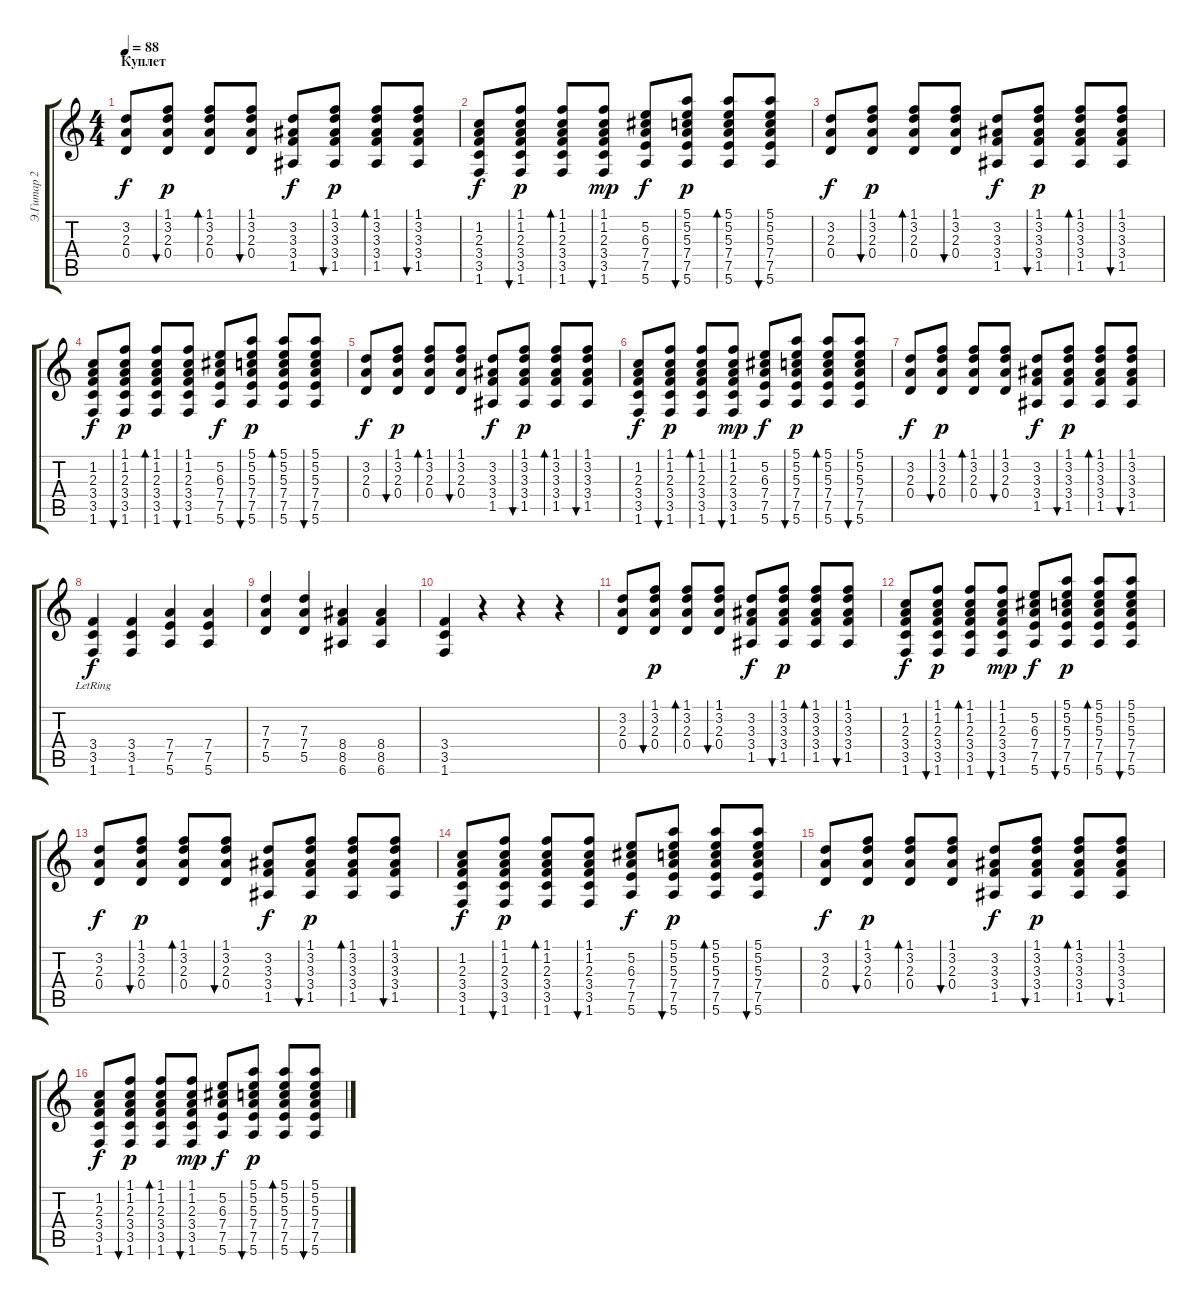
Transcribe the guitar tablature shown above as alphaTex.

\track ("Э.Гитар 2" "Э.Гитар 2") {instrument distortionguitar}
\staff {score tabs}
\tuning (E4 B3 G3 D3 A2 E2) {hide}
\ts (4 4)
\section ("" "Куплет")
\tempo 88
\clef g2
\ks c
(3.2 2.3 0.4).8{dy f instrument acousticguitarsteel} (1.1 3.2 2.3 0.4).8{bu 30 dy p} (1.1 3.2 2.3 0.4).8{bd 30} (1.1 3.2 2.3 0.4).8{bu 30} (3.2 3.3 3.4 1.5).8{dy f} (1.1 3.2 3.3 3.4 1.5).8{bu 30 dy p} (1.1 3.2 3.3 3.4 1.5).8{bd 30} (1.1 3.2 3.3 3.4 1.5).8{bu 30} |
(1.2 2.3 3.4 3.5 1.6).8{dy f} (1.1 1.2 2.3 3.4 3.5 1.6).8{bu 30 dy p} (1.1 1.2 2.3 3.4 3.5 1.6).8{bd 30} (1.1 1.2 2.3 3.4 3.5 1.6).8{bu 30 dy mp} (5.2 6.3 7.4 7.5 5.6).8{dy f} (5.1 5.2 5.3 7.4 7.5 5.6).8{bu 30 dy p} (5.1 5.2 5.3 7.4 7.5 5.6).8{bd 30} (5.1 5.2 5.3 7.4 7.5 5.6).8{bu 30} |
(3.2 2.3 0.4).8{dy f} (1.1 3.2 2.3 0.4).8{bu 30 dy p} (1.1 3.2 2.3 0.4).8{bd 30} (1.1 3.2 2.3 0.4).8{bu 30} (3.2 3.3 3.4 1.5).8{dy f} (1.1 3.2 3.3 3.4 1.5).8{bu 30 dy p} (1.1 3.2 3.3 3.4 1.5).8{bd 30} (1.1 3.2 3.3 3.4 1.5).8{bu 30} |
(1.2 2.3 3.4 3.5 1.6).8{dy f} (1.1 1.2 2.3 3.4 3.5 1.6).8{bu 30 dy p} (1.1 1.2 2.3 3.4 3.5 1.6).8{bd 30} (1.1 1.2 2.3 3.4 3.5 1.6).8{bu 30} (5.2 6.3 7.4 7.5 5.6).8{dy f} (5.1 5.2 5.3 7.4 7.5 5.6).8{bu 30 dy p} (5.1 5.2 5.3 7.4 7.5 5.6).8{bd 30} (5.1 5.2 5.3 7.4 7.5 5.6).8{bu 30} |
(3.2 2.3 0.4).8{dy f instrument acousticguitarsteel} (1.1 3.2 2.3 0.4).8{bu 30 dy p} (1.1 3.2 2.3 0.4).8{bd 30} (1.1 3.2 2.3 0.4).8{bu 30} (3.2 3.3 3.4 1.5).8{dy f} (1.1 3.2 3.3 3.4 1.5).8{bu 30 dy p} (1.1 3.2 3.3 3.4 1.5).8{bd 30} (1.1 3.2 3.3 3.4 1.5).8{bu 30} |
(1.2 2.3 3.4 3.5 1.6).8{dy f} (1.1 1.2 2.3 3.4 3.5 1.6).8{bu 30 dy p} (1.1 1.2 2.3 3.4 3.5 1.6).8{bd 30} (1.1 1.2 2.3 3.4 3.5 1.6).8{bu 30 dy mp} (5.2 6.3 7.4 7.5 5.6).8{dy f} (5.1 5.2 5.3 7.4 7.5 5.6).8{bu 30 dy p} (5.1 5.2 5.3 7.4 7.5 5.6).8{bd 30} (5.1 5.2 5.3 7.4 7.5 5.6).8{bu 30} |
(3.2 2.3 0.4).8{dy f} (1.1 3.2 2.3 0.4).8{bu 30 dy p} (1.1 3.2 2.3 0.4).8{bd 30} (1.1 3.2 2.3 0.4).8{bu 30} (3.2 3.3 3.4 1.5).8{dy f} (1.1 3.2 3.3 3.4 1.5).8{bu 30 dy p} (1.1 3.2 3.3 3.4 1.5).8{bd 30} (1.1 3.2 3.3 3.4 1.5).8{bu 30} |
(3.4 3.5 1.6{lr}).4{dy f instrument distortionguitar} (3.4 3.5 1.6).4 (7.4 7.5 5.6).4 (7.4 7.5 5.6).4 |
(7.3 7.4 5.5).4 (7.3 7.4 5.5).4 (8.4 8.5 6.6).4 (8.4 8.5 6.6).4 |
(3.4 3.5 1.6).4 r.4 r.4 r.4 |
(3.2 2.3 0.4).8{instrument acousticguitarsteel} (1.1 3.2 2.3 0.4).8{bu 30 dy p} (1.1 3.2 2.3 0.4).8{bd 30} (1.1 3.2 2.3 0.4).8{bu 30} (3.2 3.3 3.4 1.5).8{dy f} (1.1 3.2 3.3 3.4 1.5).8{bu 30 dy p} (1.1 3.2 3.3 3.4 1.5).8{bd 30} (1.1 3.2 3.3 3.4 1.5).8{bu 30} |
(1.2 2.3 3.4 3.5 1.6).8{dy f} (1.1 1.2 2.3 3.4 3.5 1.6).8{bu 30 dy p} (1.1 1.2 2.3 3.4 3.5 1.6).8{bd 30} (1.1 1.2 2.3 3.4 3.5 1.6).8{bu 30 dy mp} (5.2 6.3 7.4 7.5 5.6).8{dy f} (5.1 5.2 5.3 7.4 7.5 5.6).8{bu 30 dy p} (5.1 5.2 5.3 7.4 7.5 5.6).8{bd 30} (5.1 5.2 5.3 7.4 7.5 5.6).8{bu 30} |
(3.2 2.3 0.4).8{dy f} (1.1 3.2 2.3 0.4).8{bu 30 dy p} (1.1 3.2 2.3 0.4).8{bd 30} (1.1 3.2 2.3 0.4).8{bu 30} (3.2 3.3 3.4 1.5).8{dy f} (1.1 3.2 3.3 3.4 1.5).8{bu 30 dy p} (1.1 3.2 3.3 3.4 1.5).8{bd 30} (1.1 3.2 3.3 3.4 1.5).8{bu 30} |
(1.2 2.3 3.4 3.5 1.6).8{dy f} (1.1 1.2 2.3 3.4 3.5 1.6).8{bu 30 dy p} (1.1 1.2 2.3 3.4 3.5 1.6).8{bd 30} (1.1 1.2 2.3 3.4 3.5 1.6).8{bu 30} (5.2 6.3 7.4 7.5 5.6).8{dy f} (5.1 5.2 5.3 7.4 7.5 5.6).8{bu 30 dy p} (5.1 5.2 5.3 7.4 7.5 5.6).8{bd 30} (5.1 5.2 5.3 7.4 7.5 5.6).8{bu 30} |
(3.2 2.3 0.4).8{dy f instrument acousticguitarsteel} (1.1 3.2 2.3 0.4).8{bu 30 dy p} (1.1 3.2 2.3 0.4).8{bd 30} (1.1 3.2 2.3 0.4).8{bu 30} (3.2 3.3 3.4 1.5).8{dy f} (1.1 3.2 3.3 3.4 1.5).8{bu 30 dy p} (1.1 3.2 3.3 3.4 1.5).8{bd 30} (1.1 3.2 3.3 3.4 1.5).8{bu 30} |
(1.2 2.3 3.4 3.5 1.6).8{dy f} (1.1 1.2 2.3 3.4 3.5 1.6).8{bu 30 dy p} (1.1 1.2 2.3 3.4 3.5 1.6).8{bd 30} (1.1 1.2 2.3 3.4 3.5 1.6).8{bu 30 dy mp} (5.2 6.3 7.4 7.5 5.6).8{dy f} (5.1 5.2 5.3 7.4 7.5 5.6).8{bu 30 dy p} (5.1 5.2 5.3 7.4 7.5 5.6).8{bd 30} (5.1 5.2 5.3 7.4 7.5 5.6).8{bu 30}
